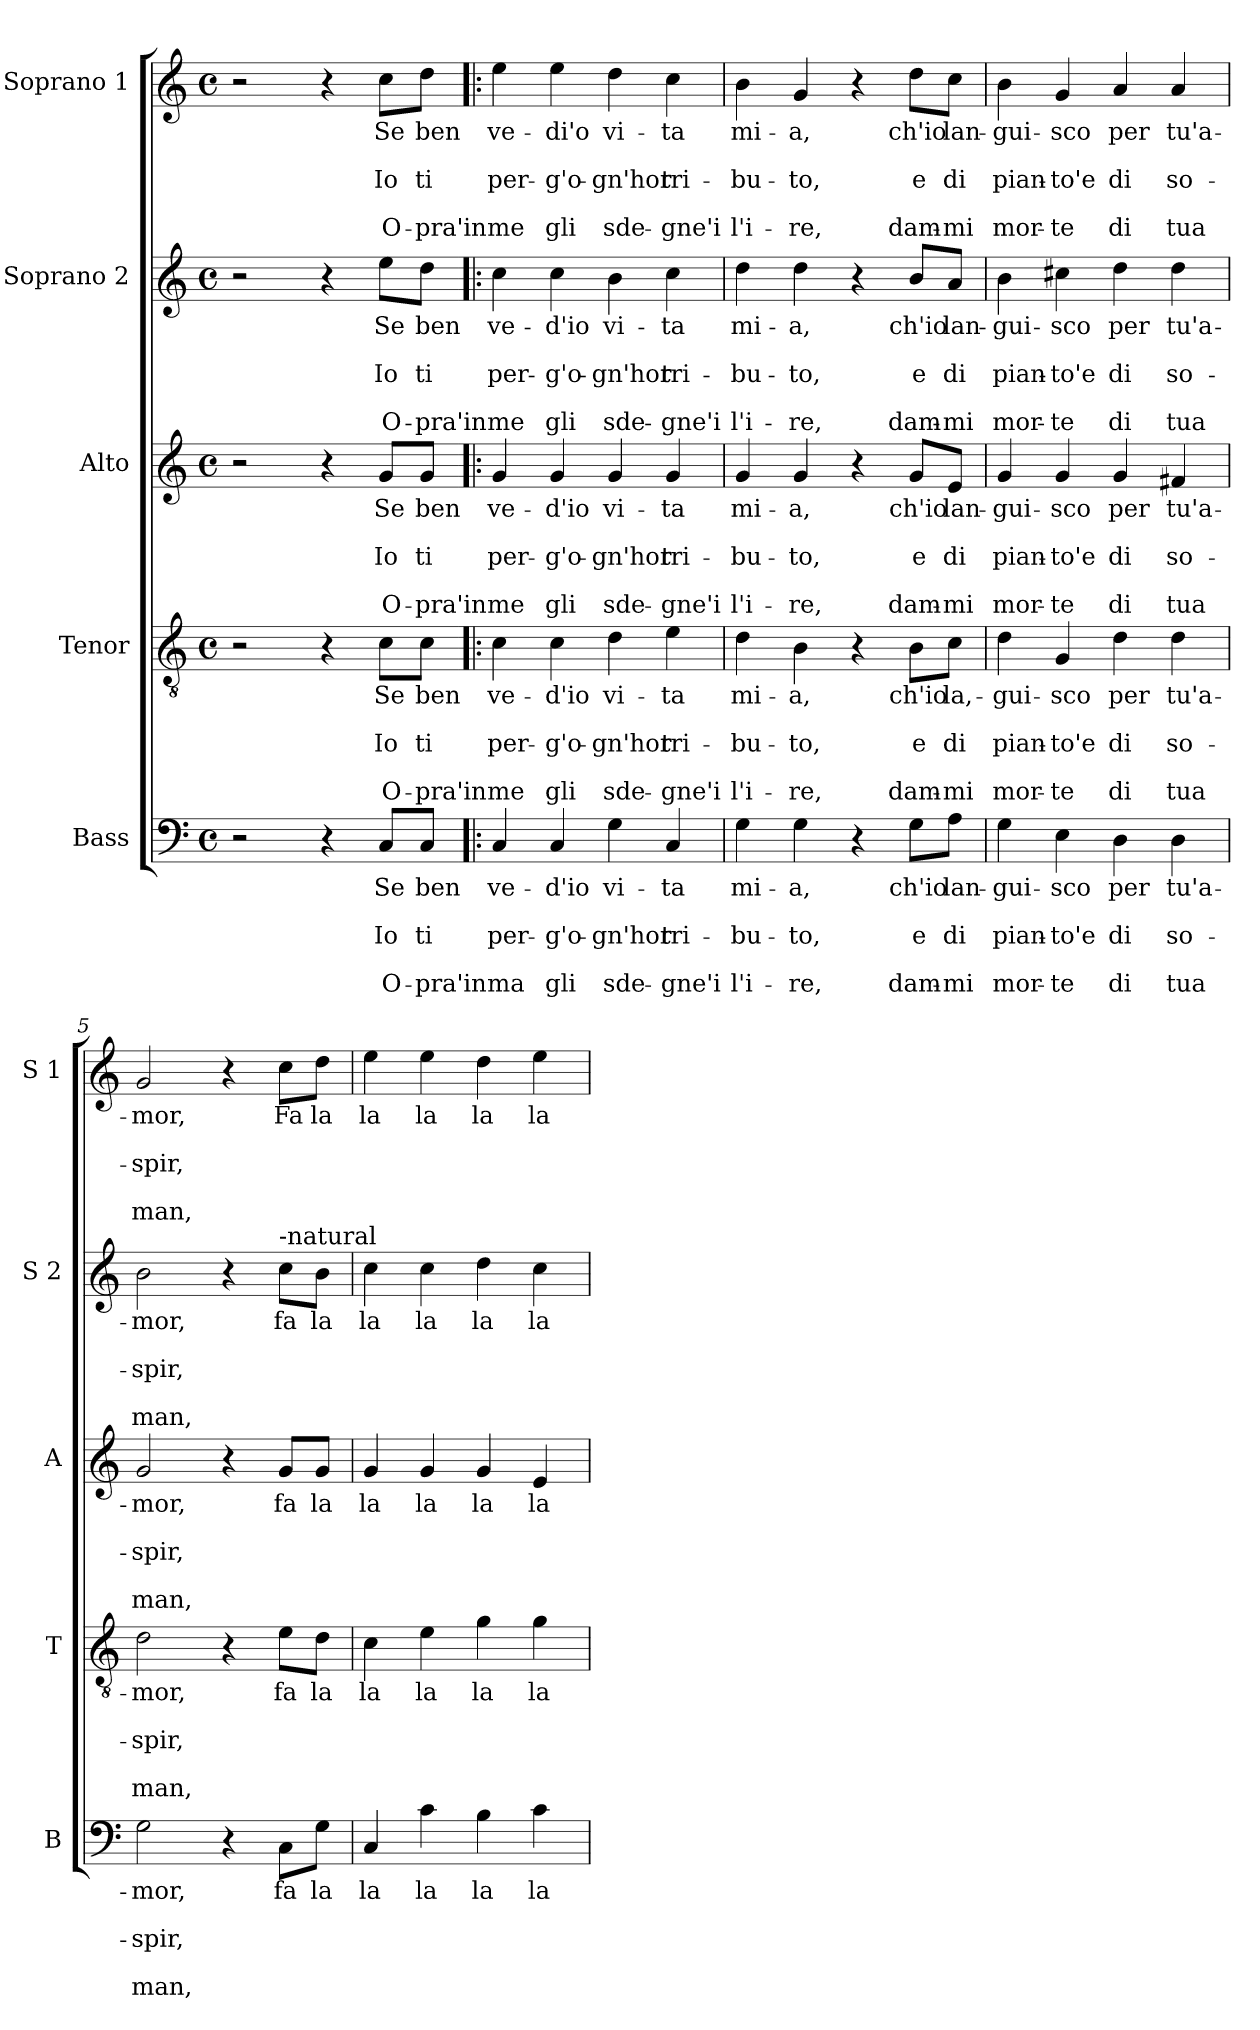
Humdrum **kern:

**kern	**text	**text	**text	**text	**text	**kern	**text	**text	**text	**text	**text	**kern	**text	**text	**text	**text	**text	**kern	**text	**text	**text	**text	**text	**kern	**text	**text	**text	**text	**text
*part5	*part5	*part5	*part5	*part5	*part5	*part4	*part4	*part4	*part4	*part4	*part4	*part3	*part3	*part3	*part3	*part3	*part3	*part2	*part2	*part2	*part2	*part2	*part2	*part1	*part1	*part1	*part1	*part1	*part1
*staff5	*staff5	*staff5	*staff5	*staff5	*staff5	*staff4	*staff4	*staff4	*staff4	*staff4	*staff4	*staff3	*staff3	*staff3	*staff3	*staff3	*staff3	*staff2	*staff2	*staff2	*staff2	*staff2	*staff2	*staff1	*staff1	*staff1	*staff1	*staff1	*staff1
*I"Bass	*	*	*	*	*	*I"Tenor	*	*	*	*	*	*I"Alto	*	*	*	*	*	*I"Soprano 2	*	*	*	*	*	*I"Soprano 1	*	*	*	*	*
*I'B	*	*	*	*	*	*I'T	*	*	*	*	*	*I'A	*	*	*	*	*	*I'S 2	*	*	*	*	*	*I'S 1	*	*	*	*	*
*clefF4	*	*	*	*	*	*clefGv2	*	*	*	*	*	*clefG2	*	*	*	*	*	*clefG2	*	*	*	*	*	*clefG2	*	*	*	*	*
*k[]	*	*	*	*	*	*k[]	*	*	*	*	*	*k[]	*	*	*	*	*	*k[]	*	*	*	*	*	*k[]	*	*	*	*	*
*C:	*	*	*	*	*	*C:	*	*	*	*	*	*C:	*	*	*	*	*	*C:	*	*	*	*	*	*C:	*	*	*	*	*
*M4/4	*	*	*	*	*	*M4/4	*	*	*	*	*	*M4/4	*	*	*	*	*	*M4/4	*	*	*	*	*	*M4/4	*	*	*	*	*
*met(c)	*	*	*	*	*	*met(c)	*	*	*	*	*	*met(c)	*	*	*	*	*	*met(c)	*	*	*	*	*	*met(c)	*	*	*	*	*
=1	=1	=1	=1	=1	=1	=1	=1	=1	=1	=1	=1	=1	=1	=1	=1	=1	=1	=1	=1	=1	=1	=1	=1	=1	=1	=1	=1	=1	=1
2r	.	.	.	.	.	2r	.	.	.	.	.	2r	.	.	.	.	.	2r	.	.	.	.	.	2r	.	.	.	.	.
4r	.	.	.	.	.	4r	.	.	.	.	.	4r	.	.	.	.	.	4r	.	.	.	.	.	4r	.	.	.	.	.
!	!LO:LY:b	!	!LO:LY:b	!	!LO:LY:b	!	!LO:LY:b	!	!LO:LY:b	!	!LO:LY:b	!	!LO:LY:b	!	!LO:LY:b	!	!LO:LY:b	!	!LO:LY:b	!	!LO:LY:b	!	!LO:LY:b	!	!LO:LY:b	!	!LO:LY:b	!	!LO:LY:b
8C/L	Se	.	Io	.	O-	8c\L	Se	.	Io	.	O-	8g/L	Se	.	Io	.	O-	8ee\L	Se	.	Io	.	O-	8cc\L	Se	.	Io	.	O-
!	!LO:LY:b	!	!LO:LY:b	!	!LO:LY:b	!	!LO:LY:b	!	!LO:LY:b	!	!LO:LY:b	!	!LO:LY:b	!	!LO:LY:b	!	!LO:LY:b	!	!LO:LY:b	!	!LO:LY:b	!	!LO:LY:b	!	!LO:LY:b	!	!LO:LY:b	!	!LO:LY:b
8C/J	ben	.	ti	.	-pra'in	8c\J	ben	.	ti	.	-pra'in	8g/J	ben	.	ti	.	-pra'in	8dd\J	ben	.	ti	.	-pra'in	8dd\J	ben	.	ti	.	-pra'in
=2!|:	=2!|:	=2!|:	=2!|:	=2!|:	=2!|:	=2!|:	=2!|:	=2!|:	=2!|:	=2!|:	=2!|:	=2!|:	=2!|:	=2!|:	=2!|:	=2!|:	=2!|:	=2!|:	=2!|:	=2!|:	=2!|:	=2!|:	=2!|:	=2!|:	=2!|:	=2!|:	=2!|:	=2!|:	=2!|:
!	!LO:LY:b	!	!LO:LY:b	!	!LO:LY:b	!	!LO:LY:b	!	!LO:LY:b	!	!LO:LY:b	!	!LO:LY:b	!	!LO:LY:b	!	!LO:LY:b	!	!LO:LY:b	!	!LO:LY:b	!	!LO:LY:b	!	!LO:LY:b	!	!LO:LY:b	!	!LO:LY:b
4C/	ve-	.	per-	.	ma	4c\	ve-	.	per-	.	me	4g/	ve-	.	per-	.	me	4cc\	ve-	.	per-	.	me	4ee\	ve-	.	per-	.	me
!	!LO:LY:b	!	!LO:LY:b	!	!LO:LY:b	!	!LO:LY:b	!	!LO:LY:b	!	!LO:LY:b	!	!LO:LY:b	!	!LO:LY:b	!	!LO:LY:b	!	!LO:LY:b	!	!LO:LY:b	!	!LO:LY:b	!	!LO:LY:b	!	!LO:LY:b	!	!LO:LY:b
4C/	-d'io	.	-g'o-	.	gli	4c\	-d'io	.	-g'o-	.	gli	4g/	-d'io	.	-g'o-	.	gli	4cc\	-d'io	.	-g'o-	.	gli	4ee\	-di'o	.	-g'o-	.	gli
!	!LO:LY:b	!	!LO:LY:b	!	!LO:LY:b	!	!LO:LY:b	!	!LO:LY:b	!	!LO:LY:b	!	!LO:LY:b	!	!LO:LY:b	!	!LO:LY:b	!	!LO:LY:b	!	!LO:LY:b	!	!LO:LY:b	!	!LO:LY:b	!	!LO:LY:b	!	!LO:LY:b
4G\	vi-	.	-gn'hor	.	sde-	4d\	vi-	.	-gn'hor	.	sde-	4g/	vi-	.	-gn'hor	.	sde-	4b\	vi-	.	-gn'hor	.	sde-	4dd\	vi-	.	-gn'hor	.	sde-
!	!LO:LY:b	!	!LO:LY:b	!	!LO:LY:b	!	!LO:LY:b	!	!LO:LY:b	!	!LO:LY:b	!	!LO:LY:b	!	!LO:LY:b	!	!LO:LY:b	!	!LO:LY:b	!	!LO:LY:b	!	!LO:LY:b	!	!LO:LY:b	!	!LO:LY:b	!	!LO:LY:b
4C/	-ta	.	tri-	.	-gne'i	4e\	-ta	.	tri-	.	-gne'i	4g/	-ta	.	tri-	.	-gne'i	4cc\	-ta	.	tri-	.	-gne'i	4cc\	-ta	.	tri-	.	-gne'i
=3	=3	=3	=3	=3	=3	=3	=3	=3	=3	=3	=3	=3	=3	=3	=3	=3	=3	=3	=3	=3	=3	=3	=3	=3	=3	=3	=3	=3	=3
!	!LO:LY:b	!	!LO:LY:b	!	!LO:LY:b	!	!LO:LY:b	!	!LO:LY:b	!	!LO:LY:b	!	!LO:LY:b	!	!LO:LY:b	!	!LO:LY:b	!	!LO:LY:b	!	!LO:LY:b	!	!LO:LY:b	!	!LO:LY:b	!	!LO:LY:b	!	!LO:LY:b
4G\	mi-	.	-bu-	.	l'i-	4d\	mi-	.	-bu-	.	l'i-	4g/	mi-	.	-bu-	.	l'i-	4dd\	mi-	.	-bu-	.	l'i-	4b\	mi-	.	-bu-	.	l'i-
!	!LO:LY:b	!	!LO:LY:b	!	!LO:LY:b	!	!LO:LY:b	!	!LO:LY:b	!	!LO:LY:b	!	!LO:LY:b	!	!LO:LY:b	!	!LO:LY:b	!	!LO:LY:b	!	!LO:LY:b	!	!LO:LY:b	!	!LO:LY:b	!	!LO:LY:b	!	!LO:LY:b
4G\	-a,	.	-to,	.	-re,	4B\	-a,	.	-to,	.	-re,	4g/	-a,	.	-to,	.	-re,	4dd\	-a,	.	-to,	.	-re,	4g/	-a,	.	-to,	.	-re,
4r	.	.	.	.	.	4r	.	.	.	.	.	4r	.	.	.	.	.	4r	.	.	.	.	.	4r	.	.	.	.	.
!	!LO:LY:b	!	!LO:LY:b	!	!LO:LY:b	!	!LO:LY:b	!	!LO:LY:b	!	!LO:LY:b	!	!LO:LY:b	!	!LO:LY:b	!	!LO:LY:b	!	!LO:LY:b	!	!LO:LY:b	!	!LO:LY:b	!	!LO:LY:b	!	!LO:LY:b	!	!LO:LY:b
8G\L	ch'io	.	e	.	dam-	8B\L	ch'io	.	e	.	dam-	8g/L	ch'io	.	e	.	dam-	8b/L	ch'io	.	e	.	dam-	8dd\L	ch'io	.	e	.	dam-
!	!LO:LY:b	!	!LO:LY:b	!	!LO:LY:b	!	!LO:LY:b	!	!LO:LY:b	!	!LO:LY:b	!	!LO:LY:b	!	!LO:LY:b	!	!LO:LY:b	!	!LO:LY:b	!	!LO:LY:b	!	!LO:LY:b	!	!LO:LY:b	!	!LO:LY:b	!	!LO:LY:b
8A\J	lan-	.	di	.	-mi	8c\J	la,-	.	di	.	-mi	8e/J	lan-	.	di	.	-mi	8a/J	lan-	.	di	.	-mi	8cc\J	lan-	.	di	.	-mi
=4	=4	=4	=4	=4	=4	=4	=4	=4	=4	=4	=4	=4	=4	=4	=4	=4	=4	=4	=4	=4	=4	=4	=4	=4	=4	=4	=4	=4	=4
!	!LO:LY:b	!	!LO:LY:b	!	!LO:LY:b	!	!LO:LY:b	!	!LO:LY:b	!	!LO:LY:b	!	!LO:LY:b	!	!LO:LY:b	!	!LO:LY:b	!	!LO:LY:b	!	!LO:LY:b	!	!LO:LY:b	!	!LO:LY:b	!	!LO:LY:b	!	!LO:LY:b
4G\	-gui-	.	pian-	.	mor-	4d\	-gui-	.	pian-	.	mor-	4g/	-gui-	.	pian-	.	mor-	4b\	-gui-	.	pian-	.	mor-	4b\	-gui-	.	pian-	.	mor-
!	!LO:LY:b	!	!LO:LY:b	!	!LO:LY:b	!	!LO:LY:b	!	!LO:LY:b	!	!LO:LY:b	!	!LO:LY:b	!	!LO:LY:b	!	!LO:LY:b	!	!LO:LY:b	!	!LO:LY:b	!	!LO:LY:b	!	!LO:LY:b	!	!LO:LY:b	!	!LO:LY:b
4E\	-sco	.	-to'e	.	-te	4G/	-sco	.	-to'e	.	-te	4g/	-sco	.	-to'e	.	-te	4cc#X\	-sco	.	-to'e	.	-te	4g/	-sco	.	-to'e	.	-te
!	!LO:LY:b	!	!LO:LY:b	!	!LO:LY:b	!	!LO:LY:b	!	!LO:LY:b	!	!LO:LY:b	!	!LO:LY:b	!	!LO:LY:b	!	!LO:LY:b	!	!LO:LY:b	!	!LO:LY:b	!	!LO:LY:b	!	!LO:LY:b	!	!LO:LY:b	!	!LO:LY:b
4D\	per	.	di	.	di	4d\	per	.	di	.	di	4g/	per	.	di	.	di	4dd\	per	.	di	.	di	4a/	per	.	di	.	di
!	!LO:LY:b	!	!LO:LY:b	!	!LO:LY:b	!	!LO:LY:b	!	!LO:LY:b	!	!LO:LY:b	!	!LO:LY:b	!	!LO:LY:b	!	!LO:LY:b	!	!LO:LY:b	!	!LO:LY:b	!	!LO:LY:b	!	!LO:LY:b	!	!LO:LY:b	!	!LO:LY:b
4D\	tu'a-	.	so-	.	tua	4d\	tu'a-	.	so-	.	tua	4f#X/	tu'a-	.	so-	.	tua	4dd\	tu'a-	.	so-	.	tua	4a/	tu'a-	.	so-	.	tua
=5	=5	=5	=5	=5	=5	=5	=5	=5	=5	=5	=5	=5	=5	=5	=5	=5	=5	=5	=5	=5	=5	=5	=5	=5	=5	=5	=5	=5	=5
!	!LO:LY:b	!	!LO:LY:b	!	!LO:LY:b	!	!LO:LY:b	!	!LO:LY:b	!	!LO:LY:b	!	!LO:LY:b	!	!LO:LY:b	!	!LO:LY:b	!	!LO:LY:b	!	!LO:LY:b	!	!LO:LY:b	!	!LO:LY:b	!	!LO:LY:b	!	!LO:LY:b
2G\	-mor,	.	-spir,	.	man,	2d\	-mor,	.	-spir,	.	man,	2g/	-mor,	.	-spir,	.	man,	2b\	-mor,	.	-spir,	.	man,	2g/	-mor,	.	-spir,	.	man,
4r	.	.	.	.	.	4r	.	.	.	.	.	4r	.	.	.	.	.	4r	.	.	.	.	.	4r	.	.	.	.	.
!	!	!	!	!	!	!	!	!	!	!	!	!	!	!	!	!	!	!LO:TX:a:t=-natural	!	!	!	!	!	!	!	!	!	!	!
!	!LO:LY:b	!	!	!	!	!	!LO:LY:b	!	!	!	!	!	!LO:LY:b	!	!	!	!	!	!LO:LY:b	!	!	!	!	!	!LO:LY:b	!	!	!	!
8C\L	fa	.	.	.	.	8e\L	fa	.	.	.	.	8g/L	fa	.	.	.	.	8cc\L	fa	.	.	.	.	8cc\L	Fa	.	.	.	.
!	!LO:LY:b	!	!	!	!	!	!LO:LY:b	!	!	!	!	!	!LO:LY:b	!	!	!	!	!	!LO:LY:b	!	!	!	!	!	!LO:LY:b	!	!	!	!
8G\J	la	.	.	.	.	8d\J	la	.	.	.	.	8g/J	la	.	.	.	.	8b\J	la	.	.	.	.	8dd\J	la	.	.	.	.
!!LO:PB:g=z
=6	=6	=6	=6	=6	=6	=6	=6	=6	=6	=6	=6	=6	=6	=6	=6	=6	=6	=6	=6	=6	=6	=6	=6	=6	=6	=6	=6	=6	=6
!	!LO:LY:b	!	!	!	!	!	!LO:LY:b	!	!	!	!	!	!LO:LY:b	!	!	!	!	!	!LO:LY:b	!	!	!	!	!	!LO:LY:b	!	!	!	!
4C/	la	.	.	.	.	4c\	la	.	.	.	.	4g/	la	.	.	.	.	4cc\	la	.	.	.	.	4ee\	la	.	.	.	.
!	!LO:LY:b	!	!	!	!	!	!LO:LY:b	!	!	!	!	!	!LO:LY:b	!	!	!	!	!	!LO:LY:b	!	!	!	!	!	!LO:LY:b	!	!	!	!
4c\	la	.	.	.	.	4e\	la	.	.	.	.	4g/	la	.	.	.	.	4cc\	la	.	.	.	.	4ee\	la	.	.	.	.
!	!LO:LY:b	!	!	!	!	!	!LO:LY:b	!	!	!	!	!	!LO:LY:b	!	!	!	!	!	!LO:LY:b	!	!	!	!	!	!LO:LY:b	!	!	!	!
4B\	la	.	.	.	.	4g\	la	.	.	.	.	4g/	la	.	.	.	.	4dd\	la	.	.	.	.	4dd\	la	.	.	.	.
!	!LO:LY:b	!	!	!	!	!	!LO:LY:b	!	!	!	!	!	!LO:LY:b	!	!	!	!	!	!LO:LY:b	!	!	!	!	!	!LO:LY:b	!	!	!	!
4c\	la	.	.	.	.	4g\	la	.	.	.	.	4e/	la	.	.	.	.	4cc\	la	.	.	.	.	4ee\	la	.	.	.	.
=	=	=	=	=	=	=	=	=	=	=	=	=	=	=	=	=	=	=	=	=	=	=	=	=	=	=	=	=	=
*-	*-	*-	*-	*-	*-	*-	*-	*-	*-	*-	*-	*-	*-	*-	*-	*-	*-	*-	*-	*-	*-	*-	*-	*-	*-	*-	*-	*-	*-
